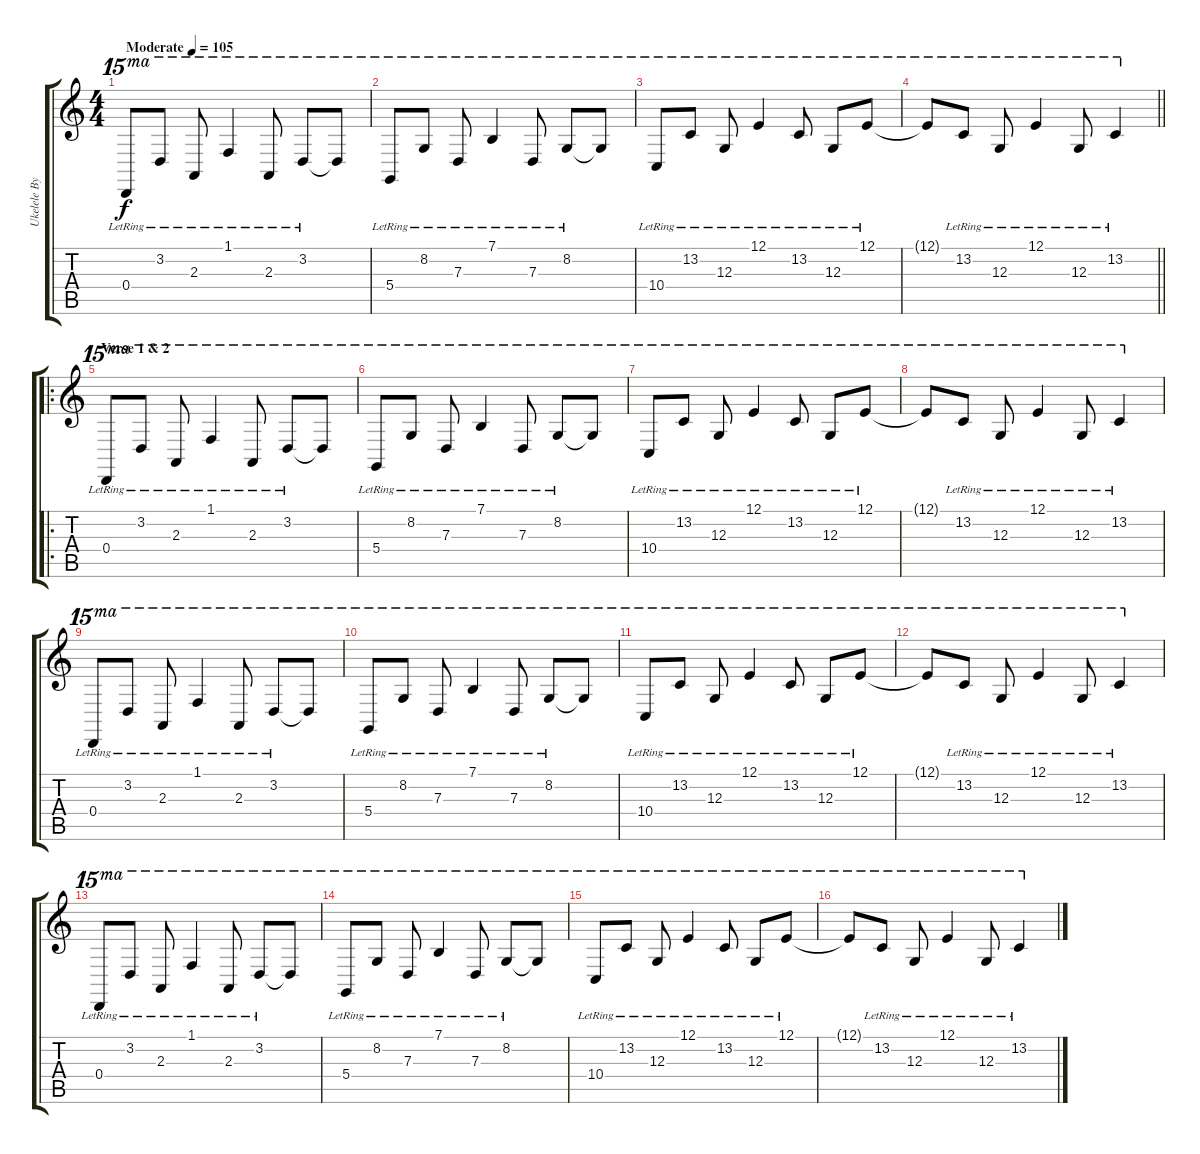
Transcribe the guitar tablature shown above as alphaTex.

\track ("Ukelele By \"Her\" Movie" "Ukelele By") {instrument acousticguitarsteel}
\staff {score tabs}
\tuning (E4 B3 G3 D3 A2 E2) {hide}
\ts (4 4)
\tempo (105 "Moderate")
\clef g2
\ks c
0.4{lr}.8{ot 15ma dy f instrument acousticguitarsteel} 3.2{lr}.8{ot 15ma} 2.3{lr}.8{ot 15ma} 1.1{lr}.4{ot 15ma} 2.3{lr}.8{ot 15ma} 3.2{lr}.8{ot 15ma} 3.2{t}.8{ot 15ma} |
5.4{lr}.8{ot 15ma} 8.2{lr}.8{ot 15ma} 7.3{lr}.8{ot 15ma} 7.1{lr}.4{ot 15ma} 7.3{lr}.8{ot 15ma} 8.2{lr}.8{ot 15ma} 8.2{t}.8{ot 15ma} |
10.4{lr}.8{ot 15ma} 13.2{lr}.8{ot 15ma} 12.3{lr}.8{ot 15ma} 12.1{lr}.4{ot 15ma} 13.2{lr}.8{ot 15ma} 12.3{lr}.8{ot 15ma} 12.1{lr}.8{ot 15ma} |
\barLineRight lightlight
12.1{t}.8{ot 15ma} 13.2{lr}.8{ot 15ma} 12.3{lr}.8{ot 15ma} 12.1{lr}.4{ot 15ma} 12.3{lr}.8{ot 15ma} 13.2{lr}.4{ot 15ma} |
\ro
\section ("" "Verse 1 & 2")
0.4{lr}.8{ot 15ma} 3.2{lr}.8{ot 15ma} 2.3{lr}.8{ot 15ma} 1.1{lr}.4{ot 15ma} 2.3{lr}.8{ot 15ma} 3.2{lr}.8{ot 15ma} 3.2{t}.8{ot 15ma} |
5.4{lr}.8{ot 15ma} 8.2{lr}.8{ot 15ma} 7.3{lr}.8{ot 15ma} 7.1{lr}.4{ot 15ma} 7.3{lr}.8{ot 15ma} 8.2{lr}.8{ot 15ma} 8.2{t}.8{ot 15ma} |
10.4{lr}.8{ot 15ma} 13.2{lr}.8{ot 15ma} 12.3{lr}.8{ot 15ma} 12.1{lr}.4{ot 15ma} 13.2{lr}.8{ot 15ma} 12.3{lr}.8{ot 15ma} 12.1{lr}.8{ot 15ma} |
12.1{t}.8{ot 15ma} 13.2{lr}.8{ot 15ma} 12.3{lr}.8{ot 15ma} 12.1{lr}.4{ot 15ma} 12.3{lr}.8{ot 15ma} 13.2{lr}.4{ot 15ma} |
0.4{lr}.8{ot 15ma} 3.2{lr}.8{ot 15ma} 2.3{lr}.8{ot 15ma} 1.1{lr}.4{ot 15ma} 2.3{lr}.8{ot 15ma} 3.2{lr}.8{ot 15ma} 3.2{t}.8{ot 15ma} |
5.4{lr}.8{ot 15ma} 8.2{lr}.8{ot 15ma} 7.3{lr}.8{ot 15ma} 7.1{lr}.4{ot 15ma} 7.3{lr}.8{ot 15ma} 8.2{lr}.8{ot 15ma} 8.2{t}.8{ot 15ma} |
10.4{lr}.8{ot 15ma} 13.2{lr}.8{ot 15ma} 12.3{lr}.8{ot 15ma} 12.1{lr}.4{ot 15ma} 13.2{lr}.8{ot 15ma} 12.3{lr}.8{ot 15ma} 12.1{lr}.8{ot 15ma} |
12.1{t}.8{ot 15ma} 13.2{lr}.8{ot 15ma} 12.3{lr}.8{ot 15ma} 12.1{lr}.4{ot 15ma} 12.3{lr}.8{ot 15ma} 13.2{lr}.4{ot 15ma} |
0.4{lr}.8{ot 15ma} 3.2{lr}.8{ot 15ma} 2.3{lr}.8{ot 15ma} 1.1{lr}.4{ot 15ma} 2.3{lr}.8{ot 15ma} 3.2{lr}.8{ot 15ma} 3.2{t}.8{ot 15ma} |
5.4{lr}.8{ot 15ma} 8.2{lr}.8{ot 15ma} 7.3{lr}.8{ot 15ma} 7.1{lr}.4{ot 15ma} 7.3{lr}.8{ot 15ma} 8.2{lr}.8{ot 15ma} 8.2{t}.8{ot 15ma} |
10.4{lr}.8{ot 15ma} 13.2{lr}.8{ot 15ma} 12.3{lr}.8{ot 15ma} 12.1{lr}.4{ot 15ma} 13.2{lr}.8{ot 15ma} 12.3{lr}.8{ot 15ma} 12.1{lr}.8{ot 15ma} |
12.1{t}.8{ot 15ma} 13.2{lr}.8{ot 15ma} 12.3{lr}.8{ot 15ma} 12.1{lr}.4{ot 15ma} 12.3{lr}.8{ot 15ma} 13.2{lr}.4{ot 15ma}
